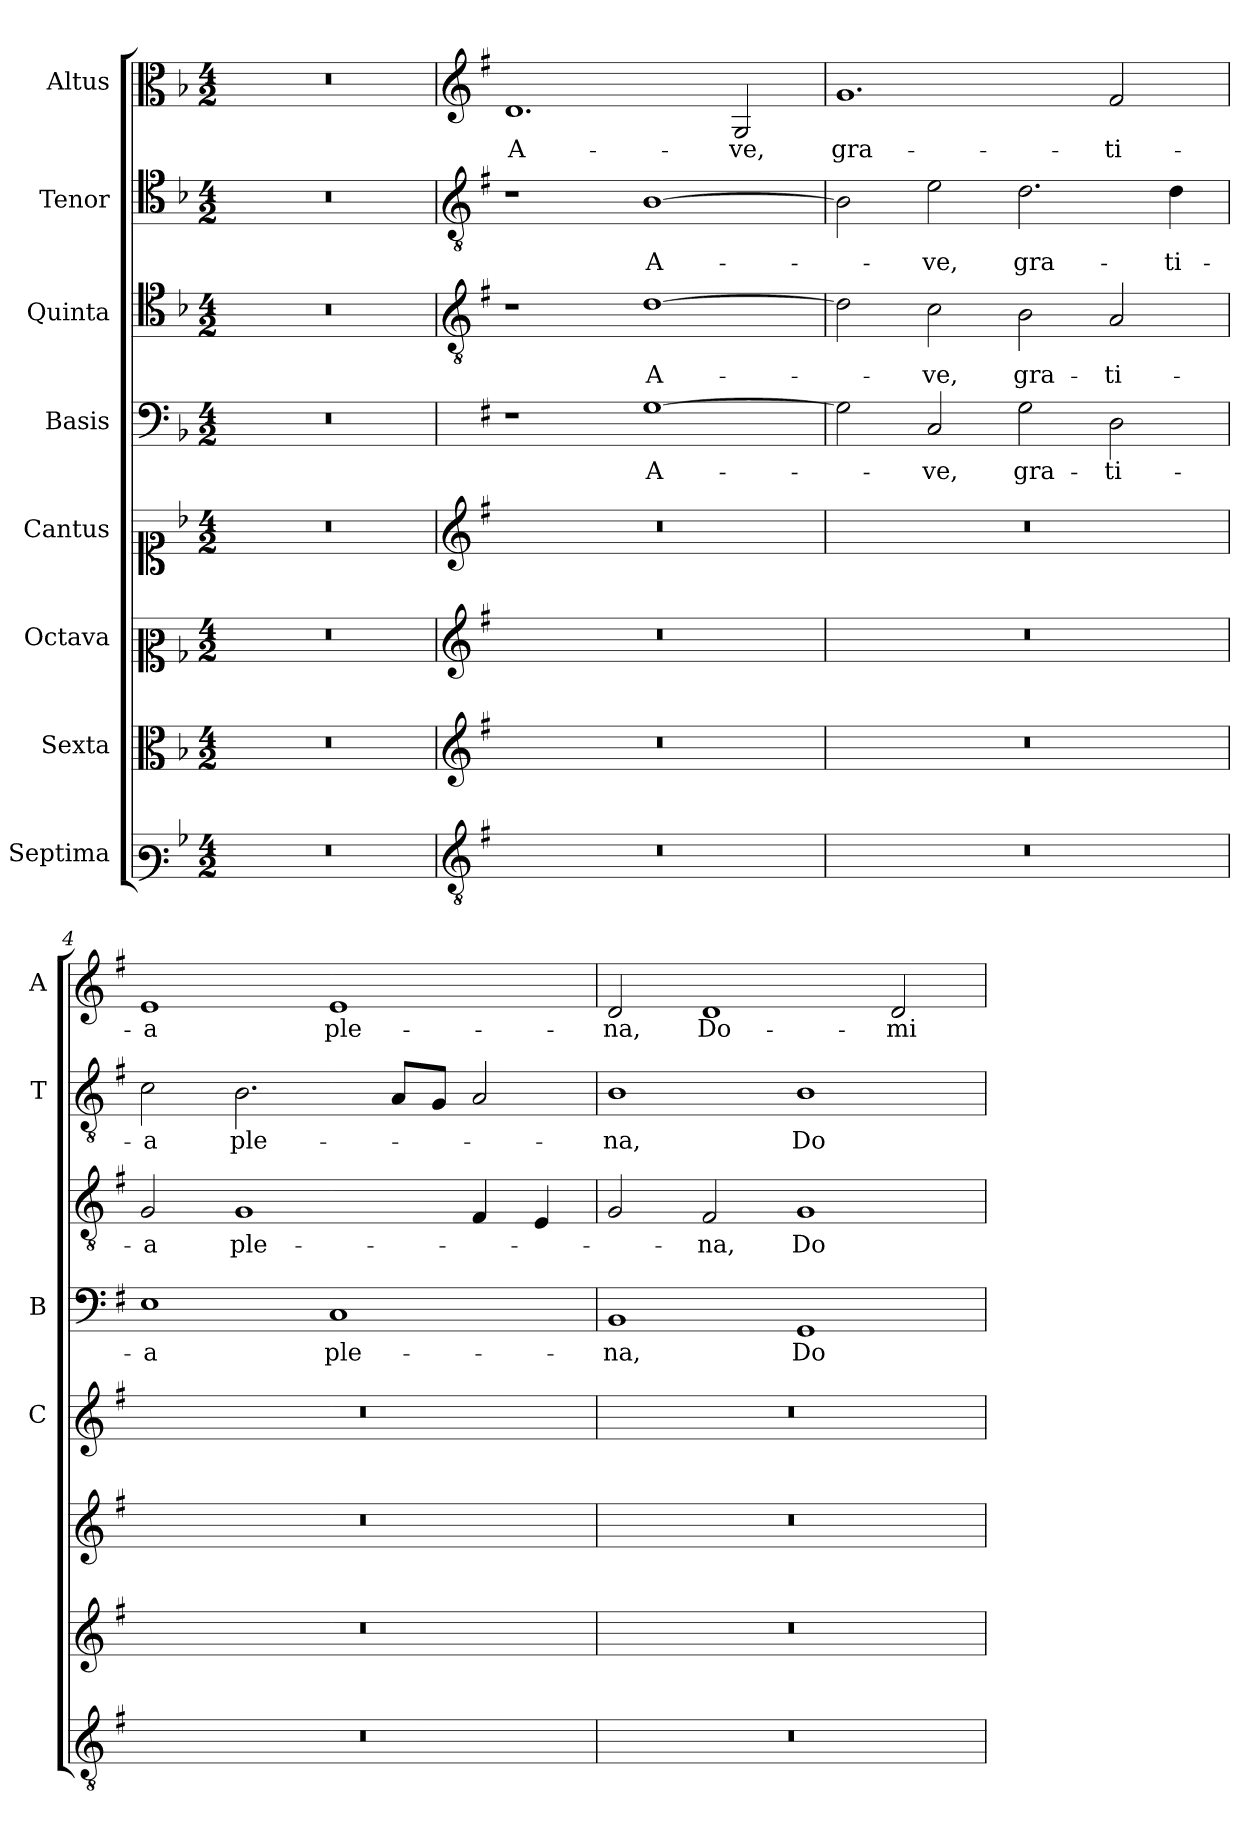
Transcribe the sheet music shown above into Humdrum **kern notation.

**kern	**kern	**kern	**kern	**kern	**text	**kern	**text	**kern	**text	**kern	**text
*part8	*part7	*part6	*part5	*part4	*part4	*part3	*part3	*part2	*part2	*part1	*part1
*staff8	*staff7	*staff6	*staff5	*staff4	*staff4	*staff3	*staff3	*staff2	*staff2	*staff1	*staff1
*I"Septima	*I"Sexta	*I"Octava	*I"Cantus	*I"Basis	*	*I"Quinta	*	*I"Tenor	*	*I"Altus	*
*	*	*	*I'C	*I'B	*	*	*	*I'T	*	*I'A	*
*clefF3	*clefC3	*clefC2	*clefC1	*clefF4	*	*clefC4	*	*clefC4	*	*clefC3	*
*k[b-]	*k[b-]	*k[b-]	*k[b-]	*k[b-]	*	*k[b-]	*	*k[b-]	*	*k[b-]	*
*F:	*F:	*F:	*F:	*F:	*	*F:	*	*F:	*	*F:	*
*M4/2	*M4/2	*M4/2	*M4/2	*M4/2	*	*M4/2	*	*M4/2	*	*M4/2	*
=1	=1	=1	=1	=1	=1	=1	=1	=1	=1	=1	=1
0r	0r	0r	0r	0r	.	0r	.	0r	.	0r	.
=2	=2	=2	=2	=2	=2	=2	=2	=2	=2	=2	=2
*clefGv2	*clefG2	*clefG2	*clefG2	*	*	*clefGv2	*	*clefGv2	*	*clefG2	*
*k[f#]	*k[f#]	*k[f#]	*k[f#]	*k[f#]	*	*k[f#]	*	*k[f#]	*	*k[f#]	*
*G:	*G:	*G:	*G:	*G:	*	*G:	*	*G:	*	*G:	*
!	!	!	!	!	!	!	!	!	!	!	!LO:LY:b
0r	0r	0r	0r	1r	.	1r	.	1r	.	1.d	A-
!	!	!	!	!	!LO:LY:b	!	!LO:LY:b	!	!LO:LY:b	!	!
.	.	.	.	[1G	A-	[1d	A-	[1B	A-	.	.
!	!	!	!	!	!	!	!	!	!	!	!LO:LY:b
.	.	.	.	.	.	.	.	.	.	2G/	-ve,
=3	=3	=3	=3	=3	=3	=3	=3	=3	=3	=3	=3
!	!	!	!	!	!	!	!	!	!	!	!LO:LY:b
0r	0r	0r	0r	2G\]	.	2d\]	.	2B\]	.	1.g	gra-
!	!	!	!	!	!LO:LY:b	!	!LO:LY:b	!	!LO:LY:b	!	!
.	.	.	.	2C/	-ve,	2c\	-ve,	2e\	-ve,	.	.
!	!	!	!	!	!LO:LY:b	!	!LO:LY:b	!	!LO:LY:b	!	!
.	.	.	.	2G\	gra-	2B\	gra-	2.d\	gra-	.	.
!	!	!	!	!	!LO:LY:b	!	!LO:LY:b	!	!	!	!LO:LY:b
.	.	.	.	2D\	-ti-	2A/	-ti-	.	.	2f#/	-ti-
!	!	!	!	!	!	!	!	!	!LO:LY:b	!	!
.	.	.	.	.	.	.	.	4d\	-ti-	.	.
=4	=4	=4	=4	=4	=4	=4	=4	=4	=4	=4	=4
!	!	!	!	!	!LO:LY:b	!	!LO:LY:b	!	!LO:LY:b	!	!LO:LY:b
0r	0r	0r	0r	1E	-a	2G/	-a	2c\	-a	1e	-a
!	!	!	!	!	!	!	!LO:LY:b	!	!LO:LY:b	!	!
.	.	.	.	.	.	1G	ple-	2.B\	ple-	.	.
!	!	!	!	!	!LO:LY:b	!	!	!	!	!	!LO:LY:b
.	.	.	.	1C	ple-	.	.	.	.	1e	ple-
.	.	.	.	.	.	.	.	8A/L	.	.	.
.	.	.	.	.	.	.	.	8G/J	.	.	.
.	.	.	.	.	.	4F#/	.	2A/	.	.	.
.	.	.	.	.	.	4E/	.	.	.	.	.
=5	=5	=5	=5	=5	=5	=5	=5	=5	=5	=5	=5
!	!	!	!	!	!LO:LY:b	!	!	!	!LO:LY:b	!	!LO:LY:b
0r	0r	0r	0r	1BB	-na,	2G/	.	1B	-na,	2d/	-na,
!	!	!	!	!	!	!	!LO:LY:b	!	!	!	!LO:LY:b
.	.	.	.	.	.	2F#/	-na,	.	.	1d	Do-
!	!	!	!	!	!LO:LY:b	!	!LO:LY:b	!	!LO:LY:b	!	!
.	.	.	.	1GG	Do-	1G	Do-	1B	Do-	.	.
!	!	!	!	!	!	!	!	!	!	!	!LO:LY:b
.	.	.	.	.	.	.	.	.	.	2d/	-mi-
=	=	=	=	=	=	=	=	=	=	=	=
*-	*-	*-	*-	*-	*-	*-	*-	*-	*-	*-	*-
